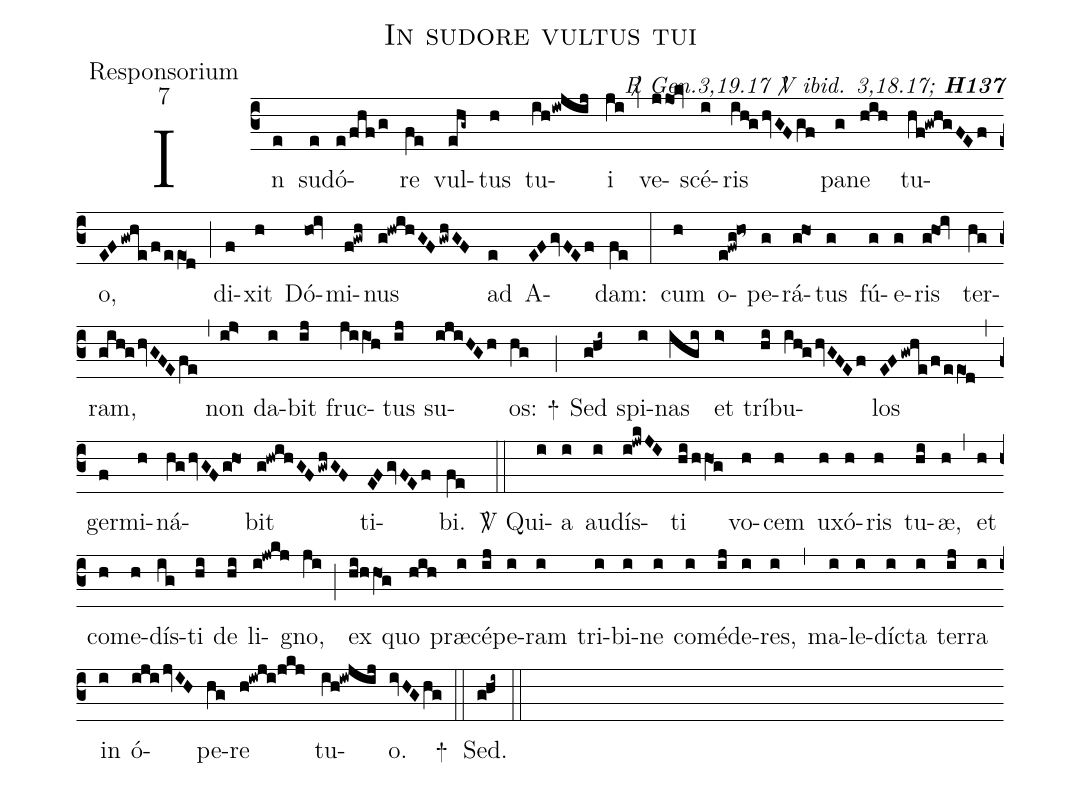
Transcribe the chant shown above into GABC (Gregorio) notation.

name:In sudore vultus tui;
office-part:Responsorium;
mode:7;
commentary:{\itshape\mdseries \Rbar\ Gen.3,19.17 \Vbar\ ibid. 3,18.17;\/} {\bfseries H137};
%%
(c3) In(e) su(e)dó(e/fhf/g)re(fe) vul(ehg~)tus(h) tu(ih/0iwjij)i(ji) (,)
ve(jjo1!kv)scé(i)ris(iV!h!ghvGFgf) pa(g)ne(hih) tu(hf!gw!@hgFEf)o,(EFgw@he/f/eeO1d) (;)
di(f)xit(h) Dó(ho0!iv)mi(f!gwh)nus(g!hwihGFgwhGF) ad(e) A(EFgvFEf)dam:(fe) (:)
cum(h) o(e!fwg!ho~)pe(g)rá(g!ho1)tus(g) fú(g)e(g)ris(g!ho1!iv) ter(hg)ram,(gih!ghvGFEfe) (,)
non(i!j>) da(i)bit(ij) fruc(jiiO1h)tus(ij) su(ijiHGh)os:(hg) <sp>+</sp>(;)
% Note that the first appearance of Sed does
% not match the repetition in the printed score.
% Changed here to match.
Sed(g!hi~) spi(i)nas(igi) et(i>) trí(hi)bu(iV!h!ghvGFEf)los(EFgw!@he/f/eeO1d) (,)
ger(f)mi(h)ná(hghvGFg!ho1)bit(g!hwihGFgwhGF) ti(EFgvFEf)bi.(fe) (::)
<sp>V/</sp> Qui(i)a(i) au(i)dís(i!jwkJI)ti(hi/hhO1g) vo(h)cem(h) u(h)xó(h)ris(h) tu(hi)æ,(h) (,)
et(h) com(h)e(h)dís(ig)ti(hi) de(hi) li(i!jwkj)gno,(ji) (;)
ex(hi/0hhO1g) quo(hih) præ(i)cé(ij)pe(i)ram(i) tri(i)bi(i)ne(i) com(i)é(ij)de(i)res,(i) (,)
ma(i)le(i)díc(i)ta(i) ter(ij)ra(i) in(i) ó(ijijvIH)pe(hg)re(h!iwji/0jkj) tu(ih!iwjij)o.(ivHGhg) <sp>+</sp>(::)
Sed.(g!hi~) (::)
